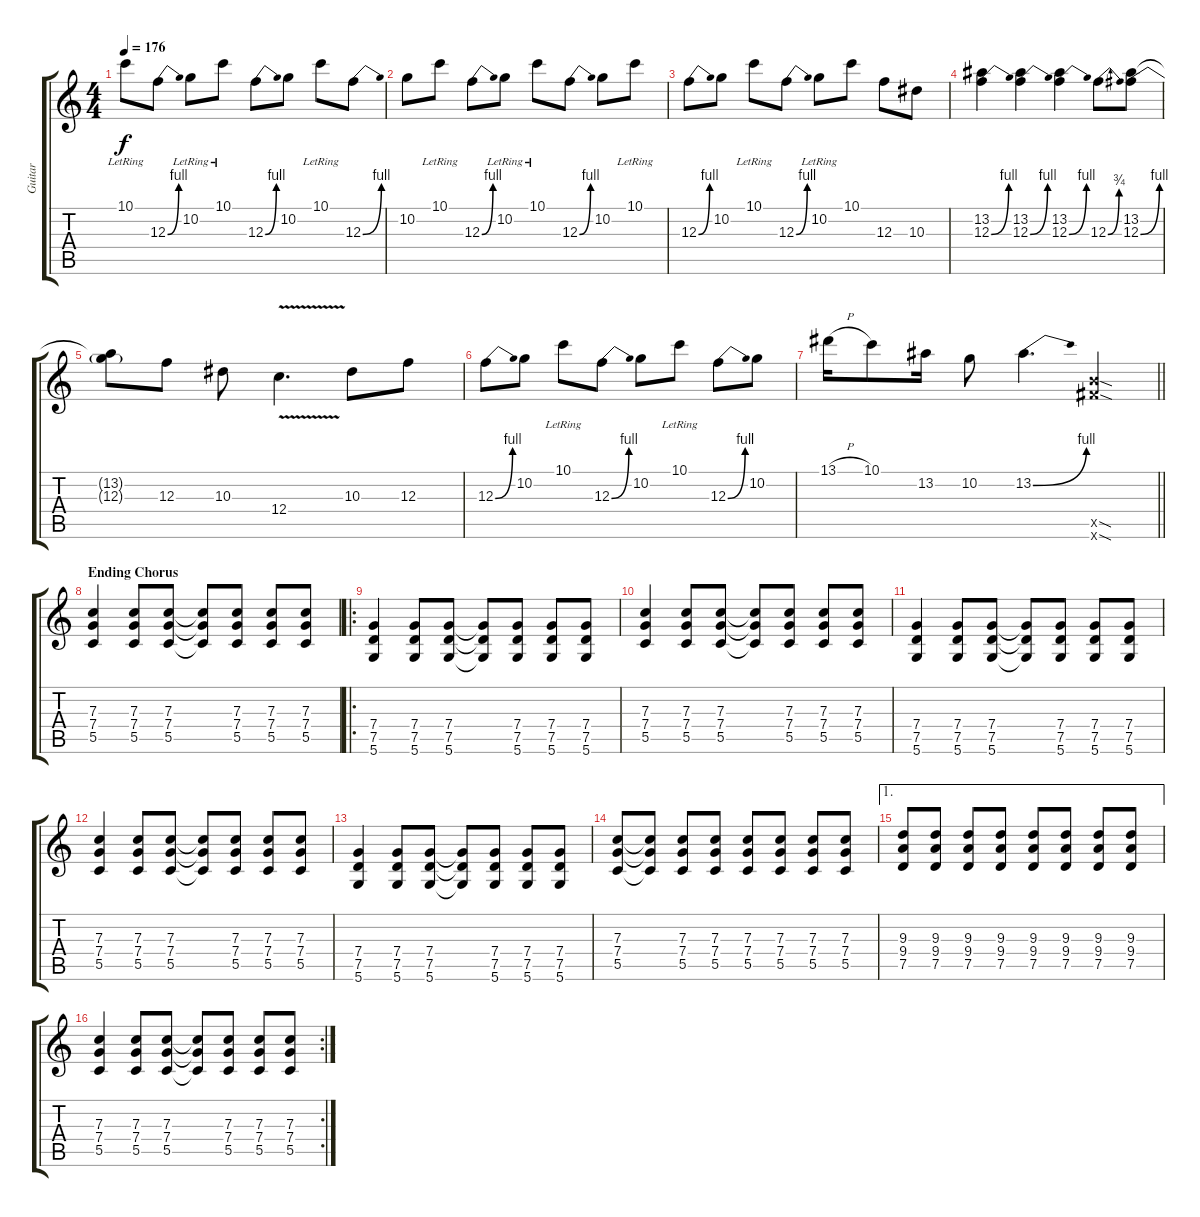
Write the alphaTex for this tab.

\track ("Guitar" "Guitar") {instrument distortionguitar}
\staff {score tabs}
\tuning (D4 A3 F3 C3 G2 D2) {hide}
\ts (4 4)
\tempo 176
\clef g2
\ks c
10.1{lr}.8{dy f} 12.3{be (bend 0 0 60 4)}.8 10.2{lr}.8 10.1{lr}.8 12.3{be (bend 0 0 60 4)}.8 10.2.8 10.1{lr}.8 12.3{be (bend 0 0 60 4)}.8 |
10.2.8 10.1{lr}.8 12.3{be (bend 0 0 60 4)}.8 10.2{lr}.8 10.1{lr}.8 12.3{be (bend 0 0 60 4)}.8 10.2.8 10.1{lr}.8 |
12.3{be (bend 0 0 60 4)}.8 10.2.8 10.1{lr}.8 12.3{be (bend 0 0 60 4)}.8 10.2{lr}.8 10.1.8 12.3.8 10.3.8 |
(13.2 12.3{be (bend 0 0 60 4)}).4 (13.2 12.3{be (bend 0 0 60 4)}).4 (13.2 12.3{be (bend 0 0 60 4)}).4 12.3{be (bend 0 0 60 3)}.8 (13.2 12.3{be (bend 0 0 60 4)}).8 |
(13.2{t} 12.3{t}).8 12.3.8 10.3.8 12.4{v}.4{d} 10.3.8 12.3.8 |
12.3{be (bend 0 0 60 4)}.8 10.2.8 10.1{lr}.8 12.3{be (bend 0 0 60 4)}.8 10.2.8 10.1{lr}.8 12.3{be (bend 0 0 60 4)}.8 10.2.8 |
\barLineRight lightlight
13.1{h}.16 10.1.8 13.2.16 10.2.8 13.2{be (bend 0 0 60 4)}.4{d} (16.5{sod x} 16.6{sod x}).4 |
\section ("" "Ending Chorus")
(7.3 7.4 5.5).4 (7.3 7.4 5.5).8 (7.3 7.4 5.5).8 (7.3{t} 7.4{t} 5.5{t}).8 (7.3 7.4 5.5).8 (7.3 7.4 5.5).8 (7.3 7.4 5.5).8 |
\ro
(7.4 7.5 5.6).4 (7.4 7.5 5.6).8 (7.4 7.5 5.6).8 (7.4{t} 7.5{t} 5.6{t}).8 (7.4 7.5 5.6).8 (7.4 7.5 5.6).8 (7.4 7.5 5.6).8 |
(7.3 7.4 5.5).4 (7.3 7.4 5.5).8 (7.3 7.4 5.5).8 (7.3{t} 7.4{t} 5.5{t}).8 (7.3 7.4 5.5).8 (7.3 7.4 5.5).8 (7.3 7.4 5.5).8 |
(7.4 7.5 5.6).4 (7.4 7.5 5.6).8 (7.4 7.5 5.6).8 (7.4{t} 7.5{t} 5.6{t}).8 (7.4 7.5 5.6).8 (7.4 7.5 5.6).8 (7.4 7.5 5.6).8 |
(7.3 7.4 5.5).4 (7.3 7.4 5.5).8 (7.3 7.4 5.5).8 (7.3{t} 7.4{t} 5.5{t}).8 (7.3 7.4 5.5).8 (7.3 7.4 5.5).8 (7.3 7.4 5.5).8 |
(7.4 7.5 5.6).4 (7.4 7.5 5.6).8 (7.4 7.5 5.6).8 (7.4{t} 7.5{t} 5.6{t}).8 (7.4 7.5 5.6).8 (7.4 7.5 5.6).8 (7.4 7.5 5.6).8 |
(7.3 7.4 5.5).8 (7.3{t} 7.4{t} 5.5{t}).8 (7.3 7.4 5.5).8 (7.3 7.4 5.5).8 (7.3 7.4 5.5).8 (7.3 7.4 5.5).8 (7.3 7.4 5.5).8 (7.3 7.4 5.5).8 |
\ae 1
(9.3 9.4 7.5).8 (9.3 9.4 7.5).8 (9.3 9.4 7.5).8 (9.3 9.4 7.5).8 (9.3 9.4 7.5).8 (9.3 9.4 7.5).8 (9.3 9.4 7.5).8 (9.3 9.4 7.5).8 |
\rc 2
(7.3 7.4 5.5).4 (7.3 7.4 5.5).8 (7.3 7.4 5.5).8 (7.3{t} 7.4{t} 5.5{t}).8 (7.3 7.4 5.5).8 (7.3 7.4 5.5).8 (7.3 7.4 5.5).8
